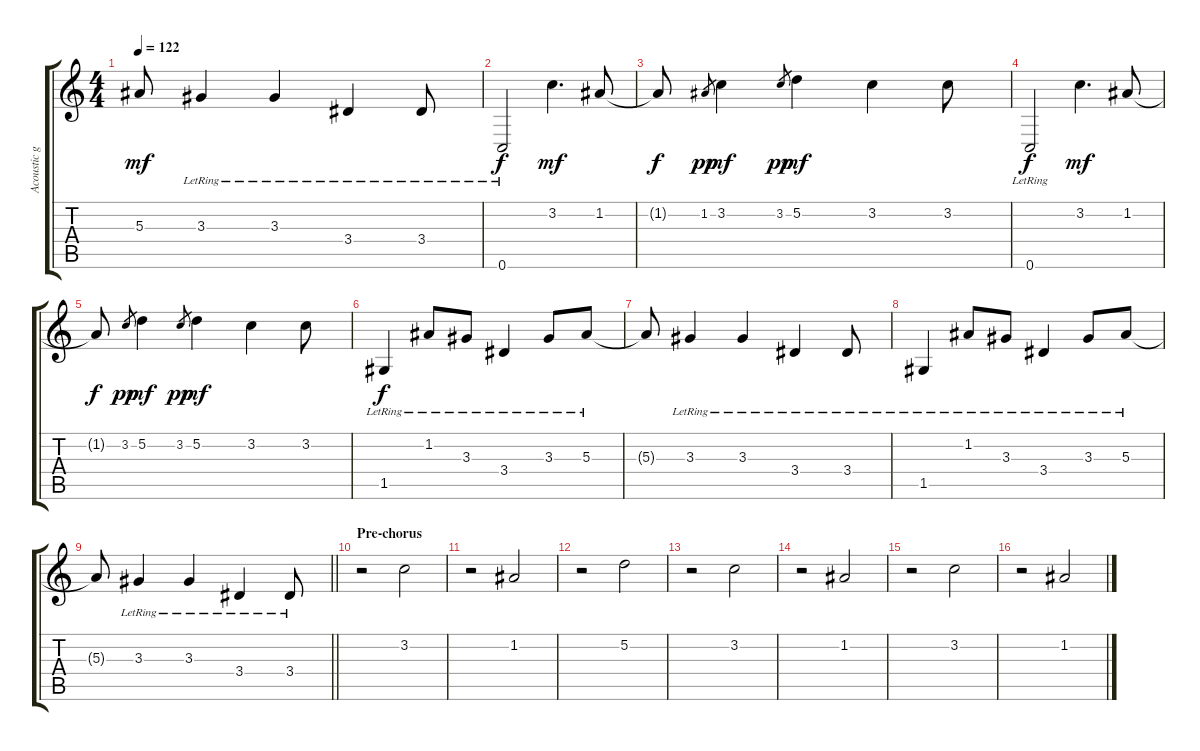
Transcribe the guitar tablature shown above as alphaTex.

\track ("Acoustic guitar 02" "Acoustic g") {instrument acousticguitarsteel}
\staff {score tabs}
\tuning (D4 A3 F3 C3 G2 C2) {hide}
\ts (4 4)
\tempo 122
\clef g2
\ks c
5.3{t}.8{dy mf} 3.3{lr}.4 3.3{lr}.4 3.4{lr}.4 3.4{lr}.8 |
0.6{lr}.2{dy f} 3.2.4{d dy mf} 1.2.8 |
1.2{t}.8{dy f} 1.2.8{gr dy pp} 3.2.4{dy mf} 3.2.8{gr dy pp} 5.2.4{dy mf} 3.2.4 3.2.8 |
0.6{lr}.2{dy f} 3.2.4{d dy mf} 1.2.8 |
1.2{t}.8{dy f} 3.2.8{gr dy pp} 5.2.4{dy mf} 3.2.8{gr dy pp} 5.2.4{dy mf} 3.2.4 3.2.8 |
1.5{lr}.4{dy f} 1.2{lr}.8 3.3{lr}.8 3.4{lr}.4 3.3{lr}.8 5.3{lr}.8 |
5.3{t}.8 3.3{lr}.4 3.3{lr}.4 3.4{lr}.4 3.4{lr}.8 |
1.5{lr}.4 1.2{lr}.8 3.3{lr}.8 3.4{lr}.4 3.3{lr}.8 5.3{lr}.8 |
\barLineRight lightlight
5.3{t}.8 3.3{lr}.4 3.3{lr}.4 3.4{lr}.4 3.4{lr}.8 |
\section ("" "Pre-chorus")
r.2{volume 13} 3.2.2 |
r.2 1.2.2 |
r.2 5.2.2 |
r.2 3.2.2 |
r.2 1.2.2 |
r.2 3.2.2 |
r.2 1.2.2
